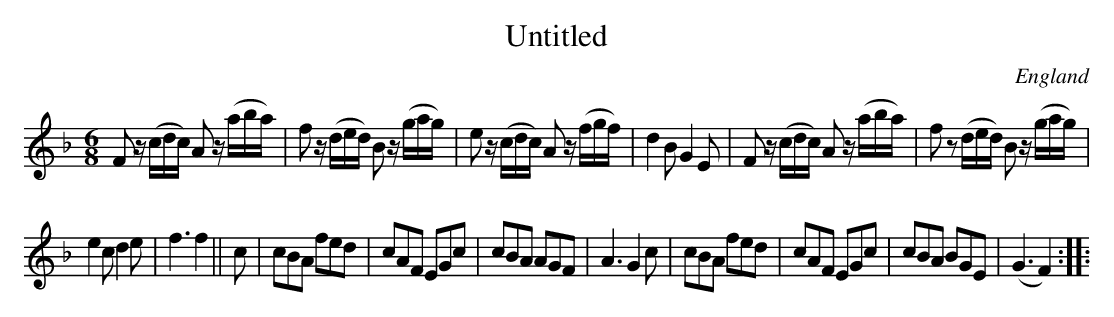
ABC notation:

X:1
T:Untitled
L:1/8
M:6/8
O:England
K:F major
F z/(c/d/c/) A z/(a/b/a/) | f z/(d/e/d/) B z/(g/a/g/) | \
e z/(c/d/c/) A z/(f/g/f/) | d2B G2E | \
F z/(c/d/c/) A z/(a/b/a/) | f z(d/e/d/) B z/(g/a/g/) | ! e2c d2e | f3 f2 || \
c |\
cBA fed | cAF EGc | cBA AGF | A3 G2c |\
cBA fed | cAF EGc | cBA BGE | (G3 F2) ::
